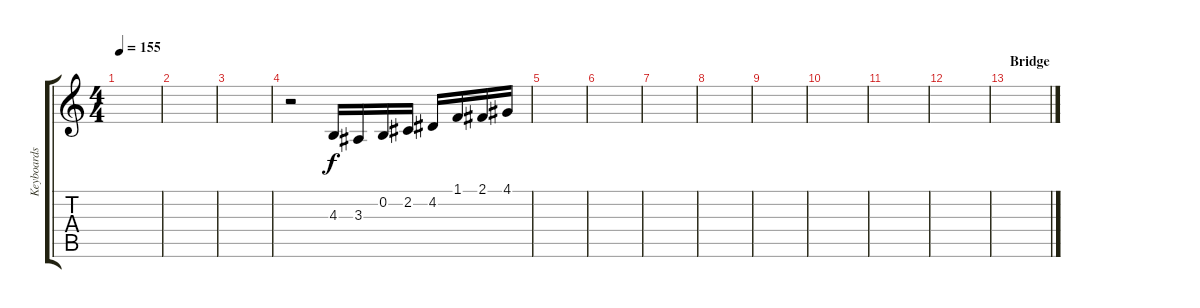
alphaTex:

\track ("Keyboards" "Keyboards") {instrument lead1square}
\staff {score tabs}
\tuning (E4 B3 G3 D3 A2 E2) {hide}
\ts (4 4)
\tempo 155
\clef g2
\ks c
|
|
|
r.2 4.3.16 3.3.16 0.2.16 2.2.16 4.2.16 1.1.16 2.1.16 4.1.16 |
|
|
|
|
|
|
|
|
\section ("" "Bridge")
